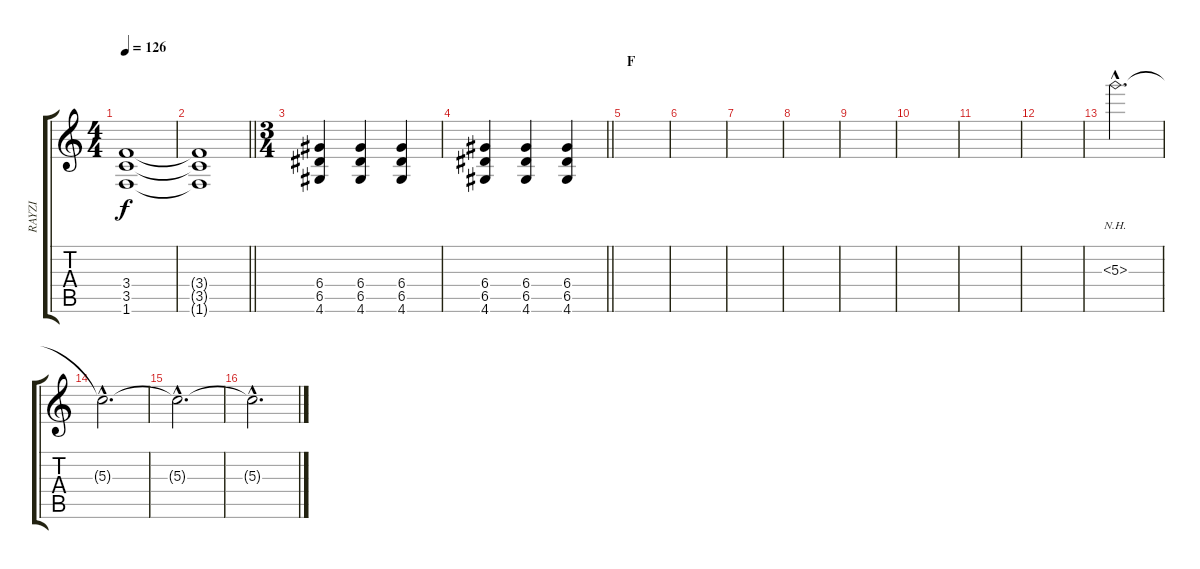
\track ("RAYZI" "RAYZI") {instrument distortionguitar}
\staff {score tabs}
\tuning (E4 B3 G3 D3 A2 E2) {hide}
\ts (4 4)
\tempo 126
\clef g2
\ks c
(3.4 3.5 1.6).1{dy f} |
\barLineRight lightlight
(3.4{t} 3.5{t} 1.6{t}).1 |
\ts (3 4)
(6.4 6.5 4.6).4 (6.4 6.5 4.6).4 (6.4 6.5 4.6).4 |
\barLineRight lightlight
(6.4 6.5 4.6).4 (6.4 6.5 4.6).4 (6.4 6.5 4.6).4 |
\section ("" "F")
|
|
|
|
|
|
|
|
5.3{nh hac}.2{d} |
5.3{hac t}.2{d} |
5.3{hac t}.2{d} |
5.3{hac t}.2{d}
